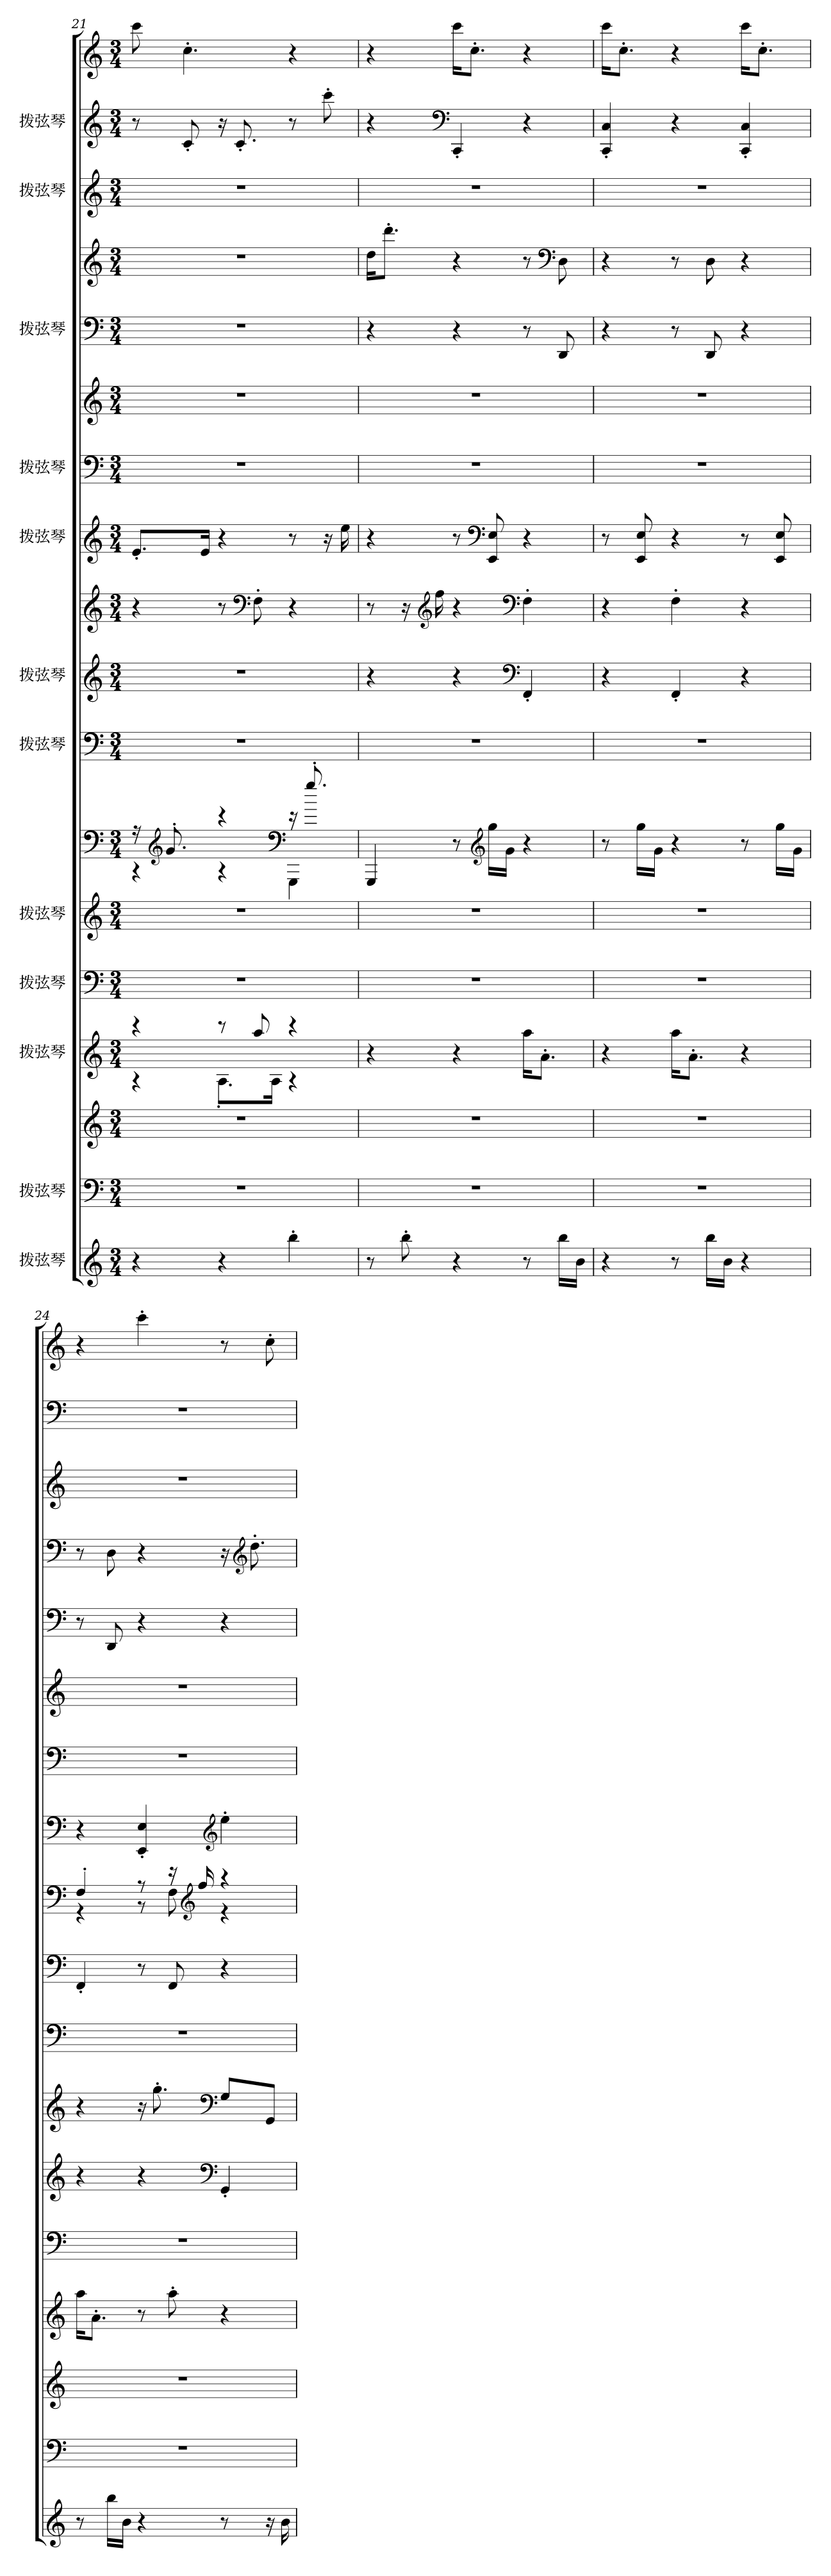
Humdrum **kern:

**kern	**kern	**kern	**kern	**kern	**kern	**kern	**kern	**kern	**kern	**kern	**kern	**kern	**kern	**kern	**kern	**kern	**kern
*part12	*part11	*part11	*part10	*part9	*part8	*part8	*part7	*part6	*part6	*part5	*part4	*part4	*part3	*part3	*part2	*part1	*part1
*staff18	*staff17	*staff16	*staff15	*staff14	*staff13	*staff12	*staff11	*staff10	*staff9	*staff8	*staff7	*staff6	*staff5	*staff4	*staff3	*staff2	*staff1
*I"拨弦琴	*I"拨弦琴	*	*I"拨弦琴	*I"拨弦琴	*I"拨弦琴	*	*I"拨弦琴	*I"拨弦琴	*	*I"拨弦琴	*I"拨弦琴	*	*I"拨弦琴	*	*I"拨弦琴	*I"拨弦琴	*
*clefG2	*clefF4	*clefG2	*clefG2	*clefF4	*clefG2	*clefF4	*clefF4	*clefG2	*clefG2	*clefG2	*clefF4	*clefG2	*clefF4	*clefG2	*clefG2	*clefG2	*clefG2
*k[]	*k[]	*k[]	*k[]	*k[]	*k[]	*k[]	*k[]	*k[]	*k[]	*k[]	*k[]	*k[]	*k[]	*k[]	*k[]	*k[]	*k[]
*M3/4	*M3/4	*M3/4	*M3/4	*M3/4	*M3/4	*M3/4	*M3/4	*M3/4	*M3/4	*M3/4	*M3/4	*M3/4	*M3/4	*M3/4	*M3/4	*M3/4	*M3/4
=21	=21	=21	=21	=21	=21	=21	=21	=21	=21	=21	=21	=21	=21	=21	=21	=21	=21
*	*	*	*^	*	*	*^	*	*	*	*	*	*	*	*	*	*	*
4r	2.r	2.r	4r	4r	2.r	2.r	16r	4r	2.r	2.r	4r	8.e'/L	2.r	2.r	2.r	2.r	2.r	8r	8ccc\
*	*	*	*	*	*	*	*clefG2	*	*	*	*	*	*	*	*	*	*	*	*
.	.	.	.	.	.	.	8.g'/	.	.	.	.	.	.	.	.	.	.	.	.
.	.	.	.	.	.	.	.	.	.	.	.	.	.	.	.	.	.	8c'/	4.cc'\
.	.	.	.	.	.	.	.	.	.	.	.	16e/Jk	.	.	.	.	.	.	.
4r	.	.	8r	8.A'\L	.	.	4r	4r	.	.	8r	4r	.	.	.	.	.	16r	.
.	.	.	.	.	.	.	.	.	.	.	.	.	.	.	.	.	.	8.c'/	.
*	*	*	*	*	*	*	*	*	*	*	*clefF4	*	*	*	*	*	*	*	*
.	.	.	8aa/	.	.	.	.	.	.	.	8F'\	.	.	.	.	.	.	.	.
.	.	.	.	16A\Jk	.	.	.	.	.	.	.	.	.	.	.	.	.	.	.
*	*	*	*	*	*	*	*clefF4	*	*	*	*	*	*	*	*	*	*	*	*
4bb'\	.	.	4r	4r	.	.	16r	4GGG\	.	.	4r	8r	.	.	.	.	.	8r	4r
.	.	.	.	.	.	.	8.gg'/	.	.	.	.	.	.	.	.	.	.	.	.
.	.	.	.	.	.	.	.	.	.	.	.	16r	.	.	.	.	.	8ccc'\	.
.	.	.	.	.	.	.	.	.	.	.	.	16ee\	.	.	.	.	.	.	.
*	*	*	*v	*v	*	*	*v	*v	*	*	*	*	*	*	*	*	*	*	*
!!LO:PB:g=z
=22	=22	=22	=22	=22	=22	=22	=22	=22	=22	=22	=22	=22	=22	=22	=22	=22	=22
8r	2.r	2.r	4r	2.r	2.r	4GGG/	2.r	4r	8r	4r	2.r	2.r	4r	16dd\KL	2.r	4r	4r
.	.	.	.	.	.	.	.	.	.	.	.	.	.	8.ddd'\J	.	.	.
8bb'\	.	.	.	.	.	.	.	.	16r	.	.	.	.	.	.	.	.
*	*	*	*	*	*	*	*	*	*clefG2	*	*	*	*	*	*	*	*
.	.	.	.	.	.	.	.	.	16ff\	.	.	.	.	.	.	.	.
*	*	*	*	*	*	*	*	*	*	*	*	*	*	*	*	*clefF4	*
4r	.	.	4r	.	.	8r	.	4r	4r	8r	.	.	4r	4r	.	4CC'/	16ccc\KL
.	.	.	.	.	.	.	.	.	.	.	.	.	.	.	.	.	8.cc'\J
*	*	*	*	*	*	*clefG2	*	*	*	*clefF4	*	*	*	*	*	*	*
.	.	.	.	.	.	16gg\LL	.	.	.	8EE/ 8E/	.	.	.	.	.	.	.
.	.	.	.	.	.	16g\JJ	.	.	.	.	.	.	.	.	.	.	.
*	*	*	*	*	*	*	*	*clefF4	*clefF4	*	*	*	*	*	*	*	*
8r	.	.	16aa\KL	.	.	4r	.	4FF'/	4F'\	4r	.	.	8r	8r	.	4r	4r
.	.	.	8.a'\J	.	.	.	.	.	.	.	.	.	.	.	.	.	.
*	*	*	*	*	*	*	*	*	*	*	*	*	*	*clefF4	*	*	*
16bb\LL	.	.	.	.	.	.	.	.	.	.	.	.	8DD/	8D\	.	.	.
16b\JJ	.	.	.	.	.	.	.	.	.	.	.	.	.	.	.	.	.
=23	=23	=23	=23	=23	=23	=23	=23	=23	=23	=23	=23	=23	=23	=23	=23	=23	=23
4r	2.r	2.r	4r	2.r	2.r	8r	2.r	4r	4r	8r	2.r	2.r	4r	4r	2.r	4CC/' 4C/'	16ccc\KL
.	.	.	.	.	.	.	.	.	.	.	.	.	.	.	.	.	8.cc'\J
.	.	.	.	.	.	16gg\LL	.	.	.	8EE/ 8E/	.	.	.	.	.	.	.
.	.	.	.	.	.	16g\JJ	.	.	.	.	.	.	.	.	.	.	.
8r	.	.	16aa\KL	.	.	4r	.	4FF'/	4F'\	4r	.	.	8r	8r	.	4r	4r
.	.	.	8.a'\J	.	.	.	.	.	.	.	.	.	.	.	.	.	.
16bb\LL	.	.	.	.	.	.	.	.	.	.	.	.	8DD/	8D\	.	.	.
16b\JJ	.	.	.	.	.	.	.	.	.	.	.	.	.	.	.	.	.
4r	.	.	4r	.	.	8r	.	4r	4r	8r	.	.	4r	4r	.	4CC/' 4C/'	16ccc\KL
.	.	.	.	.	.	.	.	.	.	.	.	.	.	.	.	.	8.cc'\J
.	.	.	.	.	.	16gg\LL	.	.	.	8EE/ 8E/	.	.	.	.	.	.	.
.	.	.	.	.	.	16g\JJ	.	.	.	.	.	.	.	.	.	.	.
=24	=24	=24	=24	=24	=24	=24	=24	=24	=24	=24	=24	=24	=24	=24	=24	=24	=24
*	*	*	*	*	*	*	*	*	*^	*	*	*	*	*	*	*	*
8r	2.r	2.r	16aa\KL	2.r	4r	4r	2.r	4FF'/	4F'/	4r	4r	2.r	2.r	8r	8r	2.r	2.r	4r
.	.	.	8.a'\J	.	.	.	.	.	.	.	.	.	.	.	.	.	.	.
16bb\LL	.	.	.	.	.	.	.	.	.	.	.	.	.	8DD/	8D\	.	.	.
16b\JJ	.	.	.	.	.	.	.	.	.	.	.	.	.	.	.	.	.	.
4r	.	.	8r	.	4r	16r	.	8r	8r	8r	4EE/' 4E/'	.	.	4r	4r	.	.	4ccc'\
.	.	.	.	.	.	8.gg'\	.	.	.	.	.	.	.	.	.	.	.	.
.	.	.	8aa'\	.	.	.	.	8FF/	16r	8F\	.	.	.	.	.	.	.	.
*	*	*	*	*	*	*	*	*	*clefG2	*	*	*	*	*	*	*	*	*
.	.	.	.	.	.	.	.	.	16ff/	.	.	.	.	.	.	.	.	.
*	*	*	*	*	*clefF4	*clefF4	*	*	*	*	*clefG2	*	*	*	*	*	*	*
8r	.	.	4r	.	4GG'/	8G/L	.	4r	4r	4r	4ee'\	.	.	4r	16r	.	.	8r
*	*	*	*	*	*	*	*	*	*	*	*	*	*	*	*clefG2	*	*	*
.	.	.	.	.	.	.	.	.	.	.	.	.	.	.	8.dd'\	.	.	.
16r	.	.	.	.	.	8GG/J	.	.	.	.	.	.	.	.	.	.	.	8cc'\
16b\	.	.	.	.	.	.	.	.	.	.	.	.	.	.	.	.	.	.
*	*	*	*	*	*	*	*	*	*v	*v	*	*	*	*	*	*	*	*
=	=	=	=	=	=	=	=	=	=	=	=	=	=	=	=	=	=
*-	*-	*-	*-	*-	*-	*-	*-	*-	*-	*-	*-	*-	*-	*-	*-	*-	*-
